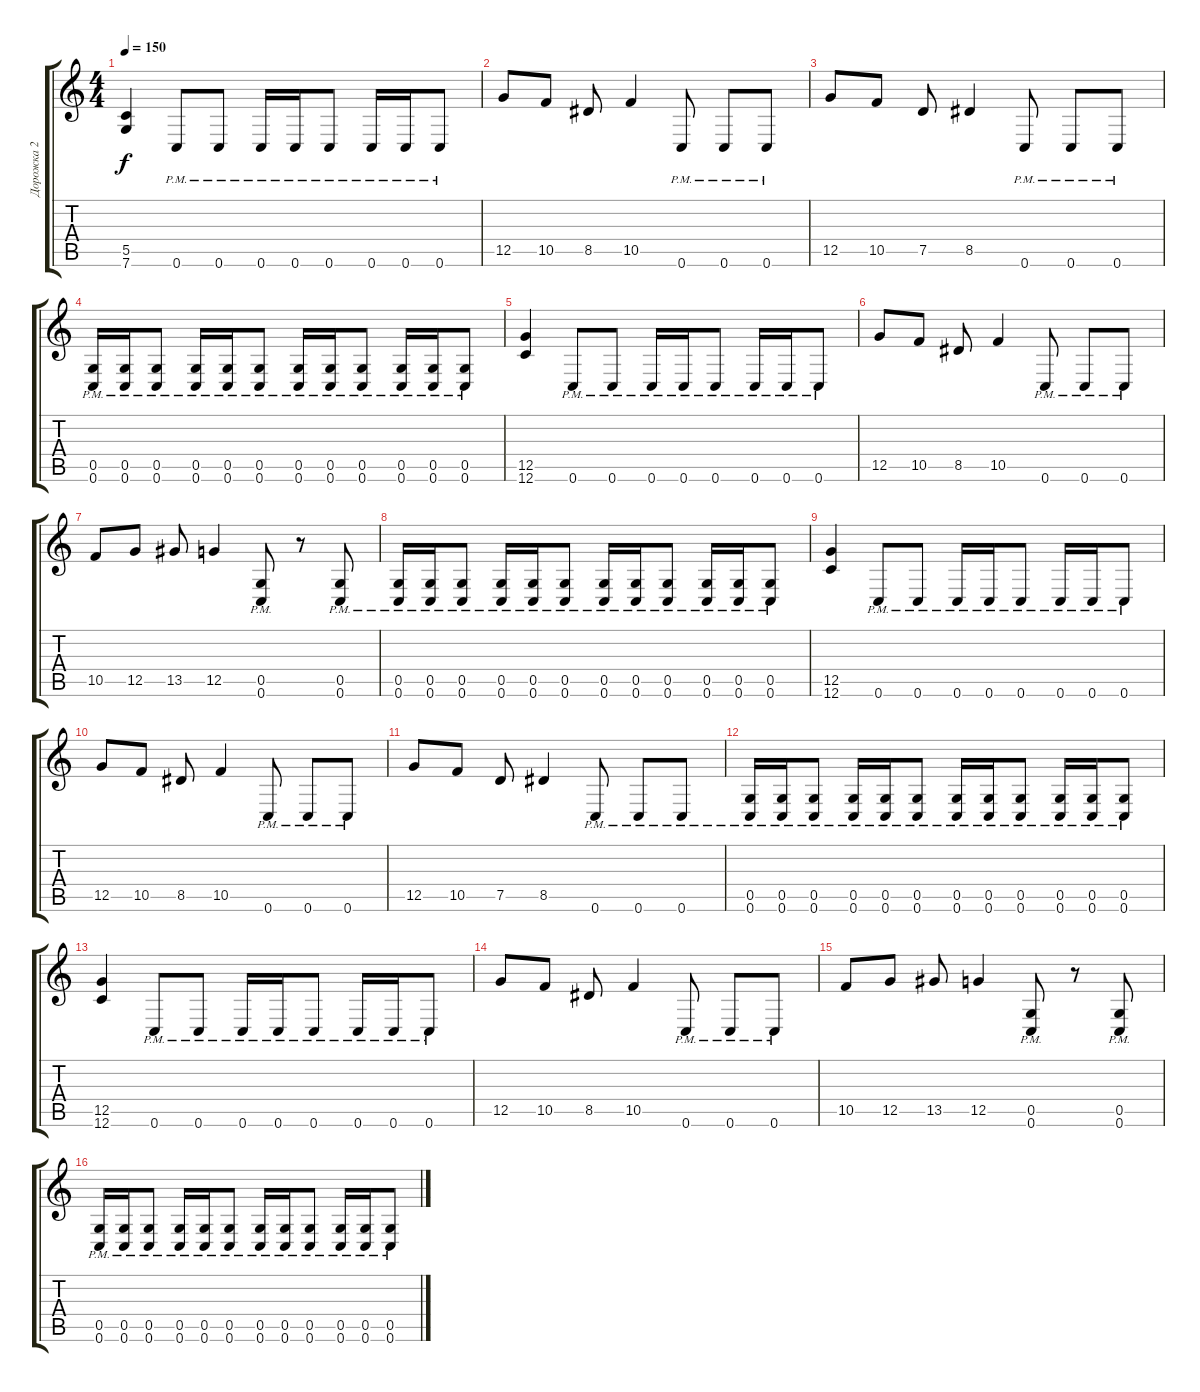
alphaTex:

\track ("Дорожка 2" "Дорожка 2") {instrument overdrivenguitar}
\staff {score tabs}
\tuning (D4 A3 F3 C3 G2 C2) {hide}
\ts (4 4)
\tempo 150
\clef g2
\ks c
(5.5 7.6).4{dy f} 0.6{pm}.8 0.6{pm}.8 0.6{pm}.16 0.6{pm}.16 0.6{pm}.8 0.6{pm}.16 0.6{pm}.16 0.6{pm}.8 |
12.5.8 10.5.8 8.5.8 10.5.4 0.6{pm}.8 0.6{pm}.8 0.6{pm}.8 |
12.5.8 10.5.8 7.5.8 8.5.4 0.6{pm}.8 0.6{pm}.8 0.6{pm}.8 |
(0.5{pm} 0.6{pm}).16 (0.5{pm} 0.6{pm}).16 (0.5{pm} 0.6{pm}).8 (0.5{pm} 0.6{pm}).16 (0.5{pm} 0.6{pm}).16 (0.5{pm} 0.6{pm}).8 (0.5{pm} 0.6{pm}).16 (0.5{pm} 0.6{pm}).16 (0.5{pm} 0.6{pm}).8 (0.5{pm} 0.6{pm}).16 (0.5{pm} 0.6{pm}).16 (0.5{pm} 0.6{pm}).8 |
(12.5 12.6).4 0.6{pm}.8 0.6{pm}.8 0.6{pm}.16 0.6{pm}.16 0.6{pm}.8 0.6{pm}.16 0.6{pm}.16 0.6{pm}.8 |
12.5.8 10.5.8 8.5.8 10.5.4 0.6{pm}.8 0.6{pm}.8 0.6{pm}.8 |
10.5.8 12.5.8 13.5.8 12.5.4 (0.5{pm} 0.6{pm}).8 r.8 (0.5{pm} 0.6{pm}).8 |
(0.5{pm} 0.6{pm}).16 (0.5{pm} 0.6{pm}).16 (0.5{pm} 0.6{pm}).8 (0.5{pm} 0.6{pm}).16 (0.5{pm} 0.6{pm}).16 (0.5{pm} 0.6{pm}).8 (0.5{pm} 0.6{pm}).16 (0.5{pm} 0.6{pm}).16 (0.5{pm} 0.6{pm}).8 (0.5{pm} 0.6{pm}).16 (0.5{pm} 0.6{pm}).16 (0.5{pm} 0.6{pm}).8 |
(12.5 12.6).4 0.6{pm}.8 0.6{pm}.8 0.6{pm}.16 0.6{pm}.16 0.6{pm}.8 0.6{pm}.16 0.6{pm}.16 0.6{pm}.8 |
12.5.8 10.5.8 8.5.8 10.5.4 0.6{pm}.8 0.6{pm}.8 0.6{pm}.8 |
12.5.8 10.5.8 7.5.8 8.5.4 0.6{pm}.8 0.6{pm}.8 0.6{pm}.8 |
(0.5{pm} 0.6{pm}).16 (0.5{pm} 0.6{pm}).16 (0.5{pm} 0.6{pm}).8 (0.5{pm} 0.6{pm}).16 (0.5{pm} 0.6{pm}).16 (0.5{pm} 0.6{pm}).8 (0.5{pm} 0.6{pm}).16 (0.5{pm} 0.6{pm}).16 (0.5{pm} 0.6{pm}).8 (0.5{pm} 0.6{pm}).16 (0.5{pm} 0.6{pm}).16 (0.5{pm} 0.6{pm}).8 |
(12.5 12.6).4 0.6{pm}.8 0.6{pm}.8 0.6{pm}.16 0.6{pm}.16 0.6{pm}.8 0.6{pm}.16 0.6{pm}.16 0.6{pm}.8 |
12.5.8 10.5.8 8.5.8 10.5.4 0.6{pm}.8 0.6{pm}.8 0.6{pm}.8 |
10.5.8 12.5.8 13.5.8 12.5.4 (0.5{pm} 0.6{pm}).8 r.8 (0.5{pm} 0.6{pm}).8 |
(0.5{pm} 0.6{pm}).16 (0.5{pm} 0.6{pm}).16 (0.5{pm} 0.6{pm}).8 (0.5{pm} 0.6{pm}).16 (0.5{pm} 0.6{pm}).16 (0.5{pm} 0.6{pm}).8 (0.5{pm} 0.6{pm}).16 (0.5{pm} 0.6{pm}).16 (0.5{pm} 0.6{pm}).8 (0.5{pm} 0.6{pm}).16 (0.5{pm} 0.6{pm}).16 (0.5{pm} 0.6{pm}).8
